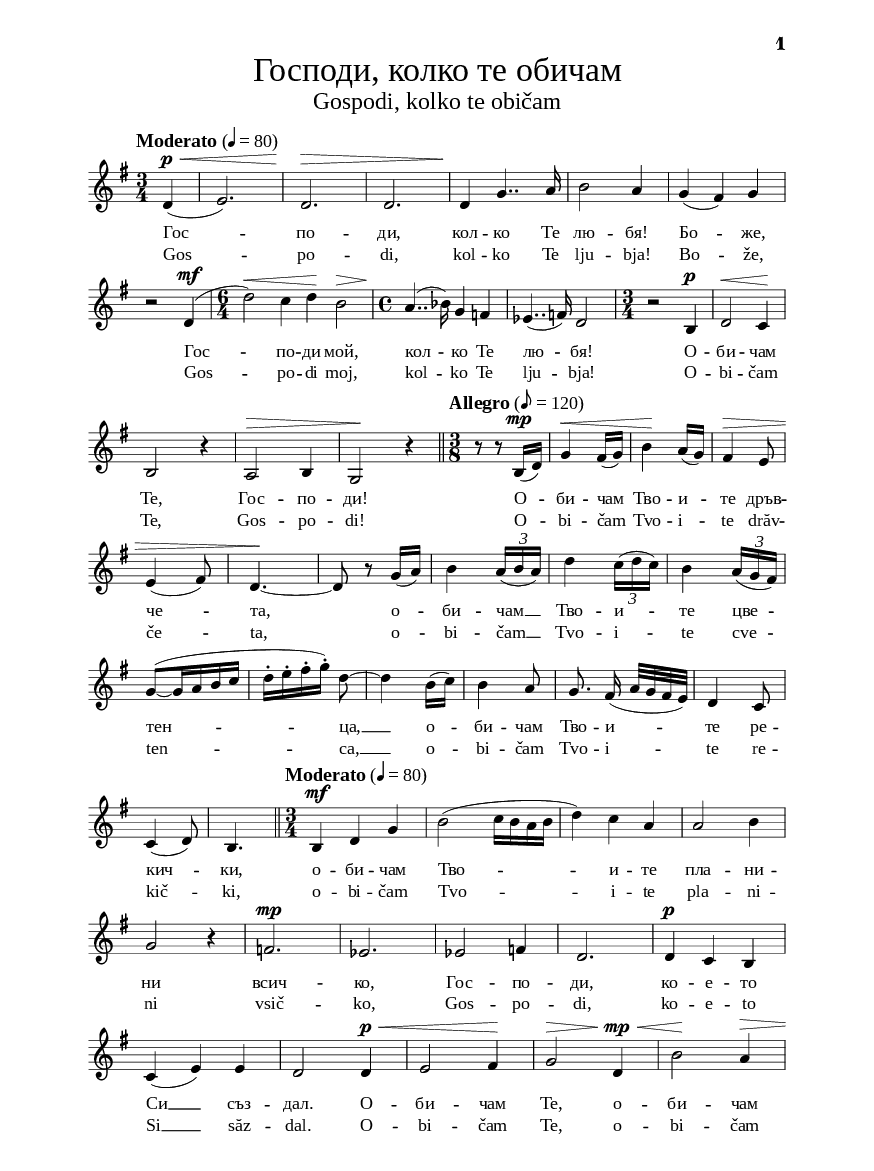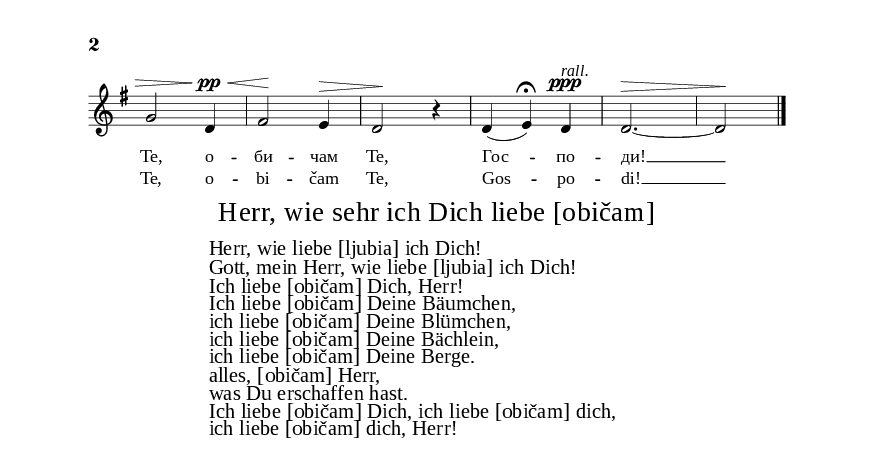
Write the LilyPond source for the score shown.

\version "2.24.3"

% include paper part and global functions
\include "include/globals.ily"

\bookpart {
  \label #'ref210
  \tocItem \markup "Господи, колко те обичам – Gospodi, kolko te običam "
  \include "include/bookpart-paper.ily"
  \score {
    \include "include/score-layout.ily"

    \new Voice \absolute {
      \clef treble
      \key g \major
      \time 3/4
      \tempoFunc "Moderato" 4 "80"
      \autoBeamOff
      \partial 4
      d'4^\p^\< ( | % 2
      e'2. ) | % 3
      d'2. ^\! ^\> | % 4
      d'2. | % 5
      d'4 ^\! g'4.. a'16 | % 6
      b'2 a'4 | % 7
      g'4 ( fis'4 ) g'4 | \break  % 8
      r2 d'4 ( ^\mf | % 9
      \time 6/4  | % 9
      d''2 ) ^\<  c''4  d''4 ^\!  b'2
      ^\> |
      \time 4/4  |
      a'4.. ( ^\!  bes'16 ) g'4 f'4 | % 11
      es'4.. ( f'16 ) d'2 | % 12
      \time 3/4  | % 12
      r2 b4 ^\p | % 13
      d'2 ^\< c'4 ^\! \break | % 14
      b2 r4 | % 15
      \once \override Hairpin.to-barline = ##f
      a2 ^\> b4 | % 16
      g2 ^\! r4 \bar "||"
      \time 3/8 \tempoFunc "Allegro" 8 "120" | % 17
      r8 r8 b16 ( [ ^\mp d'16 ) ] | % 18
      \once \override Hairpin.to-barline = ##f
      g'4 ^\< fis'16 ( [ g'16 ) ] | % 19
      b'4 ^\! a'16 ( [ g'16 ) ] |
      \once \override Hairpin.to-barline = ##f
      fis'4 ^\> e'8 \break | % 21
      e'4 ( fis'8 ) | % 22
      d'4. ~ ^\! | % 23
      d'8 r8 g'16 ( [ a'16 ) ] | % 24
      b'4 \once \omit TupletBracket
      \times 2/3  {
        a'16 ( [ b'16 a'16 ) ]
      }
      | % 25
      d''4 \once \omit TupletBracket
      \times 2/3  {
        c''16 ( [  d''16  c''16 ) ]
      }
      | % 26
      b'4 \once \omit TupletBracket
      \times 2/3  {
        a'16 ( [ g'16 fis'16 ) ]
      }
      \break | % 27
      g'8 ( ~ [ g'16 a'16 b'16 c''16
      ] | % 28
      d''16 -. [  e''16 -.  fis''16 -.
      g''16 -. ) ] d''8 ~  | % 29
      d''4  b'16 ( [  c''16 ) ] |
      b'4 a'8 | % 31
      g'8.  fis'16 ( a'32 [ g'32
      fis'32 e'32 ) ] | % 32
      d'4 c'8 \break | % 33
      c'4 ( d'8 ) | % 34
      b4. \bar "||"
      \time 3/4  | % 35
      \tempoFunc "Moderato" 4 "80"
      b4 ^\mf 
      d'4 g'4 | % 36
      b'2 (  c''16 [  b'16  a'16
      b'16 ] | % 37
      d''4 )  c''4 a'4 | % 38
      a'2  b'4 \break | % 39

      g'2 r4 |
      f'2. ^\mp | % 41
      es'2. | % 42
      es'2 f'4 | % 43
      d'2. | % 44
      d'4 ^\p c'4 b4 \break | % 45
      c'4 ( e'4 ) e'4 | % 46
      d'2 d'4 ^\p ^\< | % 47
      e'2 fis'4 ^\! | % 48
      \override Hairpin.to-barline = ##f
      g'2 ^\> d'4 ^\mp ^\!
      
      ^\<  | % 49
      b'2 ^\! a'4 ^\> \break |
      g'2 d'4 ^\! ^\pp  ^\< | % 51
      fis'2  ^\! e'4 ^\> | % 52
      d'2 ^\! r4 | % 53
      d'4 ( e'4 ) ^\fermata d'4
      ^\markup{
        \italic
        {rall.}
      }
      ^\ppp | % 54
      d'2. ~ ^\> | % 55
      d'2 ^\! \bar "|."
    }

    \addlyrics {
      Гос -- по --
      ди, кол -- ко Те лю -- бя! Бо -- же, Гос -- по
      -- ди мой, кол -- ко Те лю -- бя! О -- би -- чам
      Те, Гос -- по -- ди! О -- би -- чам Тво -- и --
      те дръв -- че -- та, о -- би -- чам __ Тво -- и --
      те цве -- тен -- ца, __ о -- би
      -- чам Тво -- и -- те ре -- кич -- ки, о -- би --
      чам Тво -- и -- те  пла -- ни -- ни всич -- ко,
      Гос -- по -- ди, ко -- е -- то Си __ съз -- дал. О
      -- би -- чам Те, о -- би -- чам Те, о -- би --
      чам Те, Гос -- по -- ди! __}
   
    \addlyrics {
      Gos -- po --
      di, kol -- ko Te lju -- bja! Bo -- že, Gos -- po
      -- di moj, kol -- ko Te lju -- bja! O -- bi -- čam
      Te, Gos -- po -- di! O -- bi -- čam Tvo -- i --
      te drăv -- če -- ta, o -- bi -- čam __ Tvo -- i --
      te cve -- ten -- ca, __ o -- bi
      -- čam Tvo -- i -- te re -- kič -- ki, o -- bi --
      čam Tvo -- i -- te  pla -- ni -- ni vsič -- ko,
      Gos -- po -- di, ko -- e -- to Si __ săz -- dal. O
      -- bi -- čam Te, o -- bi -- čam Te, o -- bi --
      čam Te, Gos -- po -- di! __}

        \header {
          title = \titleFunc "Господи, колко те обичам" "Gospodi, kolko te običam"
        }

        \midi{}

      } % score

      \markup \empty-one

      % include foreign translation(s) of the song
      \version "2.24.3"

\markup \fill-line { \fontsize #deTitleFontSize "Herr, wie sehr ich Dich liebe [običam]" }
\markup \null
\markup \null
\markup \fontsize #deCoupletFontSize {
  \hspace #15
  \override #`(baseline-skip . ,deCoupletBaselineSkip)

  \column {

    \line { " "Herr, wie liebe [ljubia] ich Dich!}

    \line { " "Gott, mein Herr, wie liebe [ljubia] ich Dich!}

    \line { " "Ich liebe [običam] Dich, Herr!}

    \line { " "Ich liebe [običam] Deine Bäumchen, }

    \line { " "ich liebe [običam] Deine Blümchen,}

    \line { " "ich liebe [običam] Deine Bächlein,}

    \line { " "ich liebe [običam] Deine Berge.}

    \line { " " alles, [običam] Herr,}

    \line { " "was Du erschaffen hast.}

    \line { " "Ich liebe [običam] Dich, ich liebe [običam] dich,}

    \line { " "ich liebe [običam] dich, Herr!}

  }
}

    } % bookpart

    % Più mosso
    %
